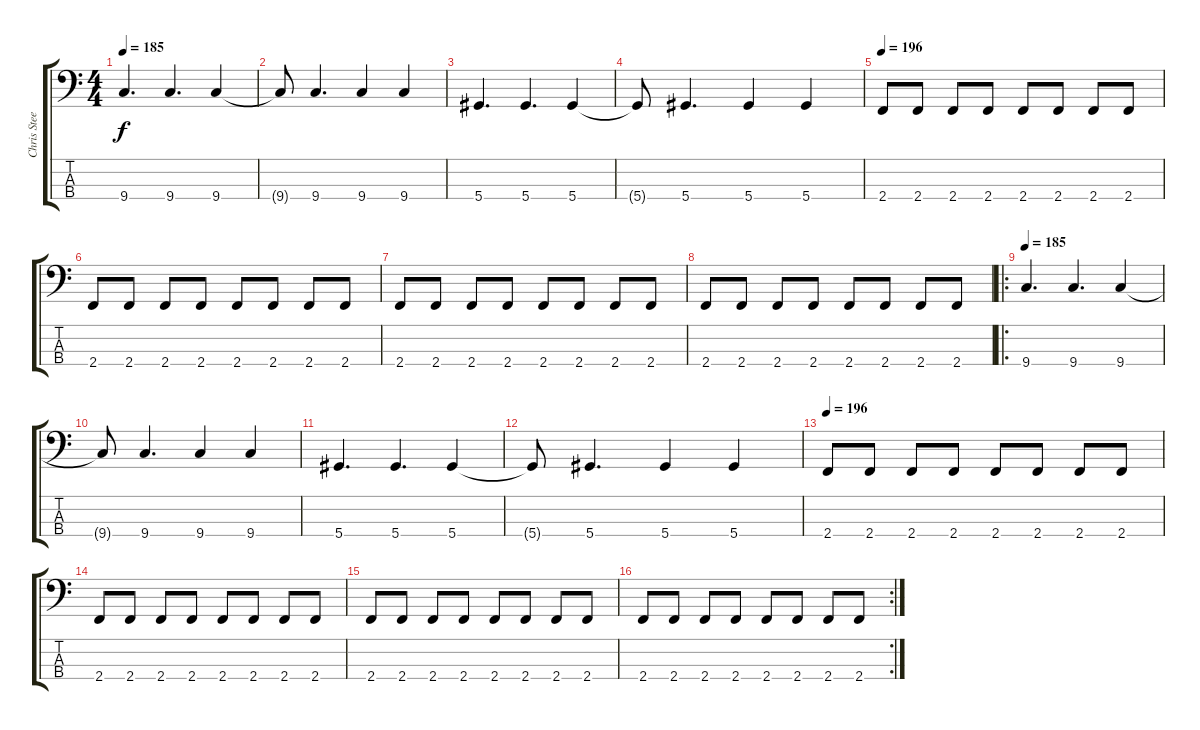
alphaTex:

\track ("Chris Steele" "Chris Stee") {instrument electricbasspick}
\staff {score tabs}
\tuning (Gb2 Db2 Ab1 Eb1) {hide}
\ts (4 4)
\tempo 185
\clef f4
\ks c
9.4.4{d dy f instrument electricbasspick} 9.4.4{d} 9.4.4 |
9.4{t}.8 9.4.4{d} 9.4.4 9.4.4 |
5.4.4{d} 5.4.4{d} 5.4.4 |
5.4{t}.8 5.4.4{d} 5.4.4 5.4.4 |
\tempo 196
2.4.8 2.4.8 2.4.8 2.4.8 2.4.8 2.4.8 2.4.8 2.4.8 |
2.4.8 2.4.8 2.4.8 2.4.8 2.4.8 2.4.8 2.4.8 2.4.8 |
2.4.8 2.4.8 2.4.8 2.4.8 2.4.8 2.4.8 2.4.8 2.4.8 |
2.4.8 2.4.8 2.4.8 2.4.8 2.4.8 2.4.8 2.4.8 2.4.8 |
\ro
\tempo 185
9.4.4{d} 9.4.4{d} 9.4.4 |
9.4{t}.8 9.4.4{d} 9.4.4 9.4.4 |
5.4.4{d} 5.4.4{d} 5.4.4 |
5.4{t}.8 5.4.4{d} 5.4.4 5.4.4 |
\tempo 196
2.4.8 2.4.8 2.4.8 2.4.8 2.4.8 2.4.8 2.4.8 2.4.8 |
2.4.8 2.4.8 2.4.8 2.4.8 2.4.8 2.4.8 2.4.8 2.4.8 |
2.4.8 2.4.8 2.4.8 2.4.8 2.4.8 2.4.8 2.4.8 2.4.8 |
\rc 2
2.4.8 2.4.8 2.4.8 2.4.8 2.4.8 2.4.8 2.4.8 2.4.8
